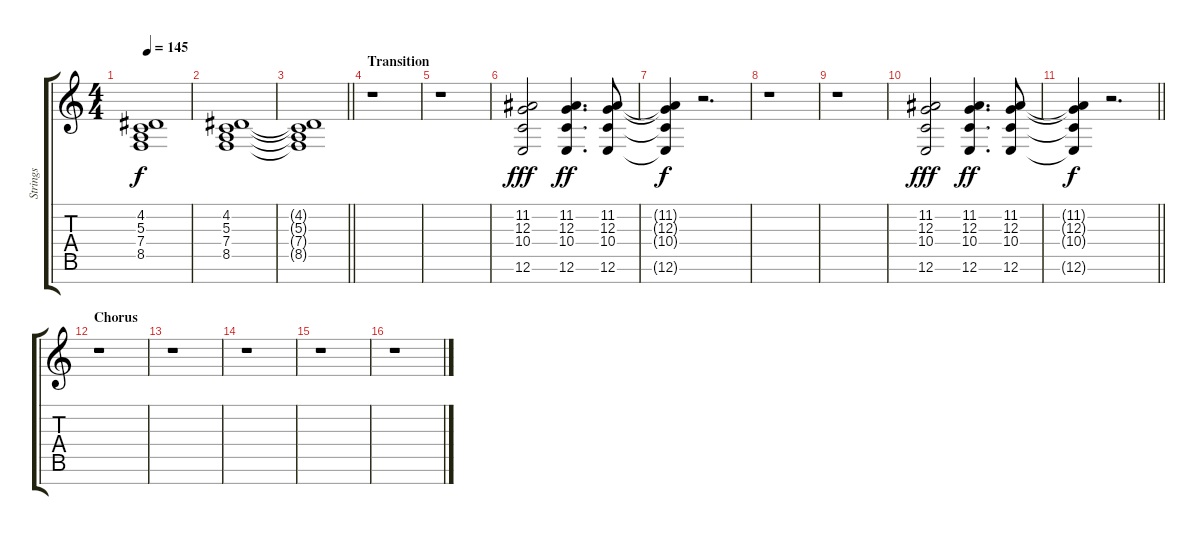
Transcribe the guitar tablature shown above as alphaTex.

\track ("Strings" "Strings") {instrument stringensemble1}
\staff {score tabs}
\tuning (E4 B3 G3 D3 A2 E2 B1) {hide}
\ts (4 4)
\tempo 145
\clef g2
\ks c
(4.2{t} 5.3{t} 7.4{t} 8.5{t}).1{dy f} |
(4.2 5.3 7.4 8.5).1 |
\barLineRight lightlight
(4.2{t} 5.3{t} 7.4{t} 8.5{t}).1 |
\section ("" "Transition")
r.1 |
r.1 |
(11.2 12.3 10.4 12.6).2{dy fff} (11.2 12.3 10.4 12.6).4{d dy ff} (11.2 12.3 10.4 12.6).8 |
(11.2{t} 12.3{t} 10.4{t} 12.6{t}).4{dy f} r.2{d} |
r.1 |
r.1 |
(11.2 12.3 10.4 12.6).2{dy fff} (11.2 12.3 10.4 12.6).4{d dy ff} (11.2 12.3 10.4 12.6).8 |
\barLineRight lightlight
(11.2{t} 12.3{t} 10.4{t} 12.6{t}).4{dy f} r.2{d} |
\section ("" "Chorus")
r.1 |
r.1 |
r.1 |
r.1 |
r.1
